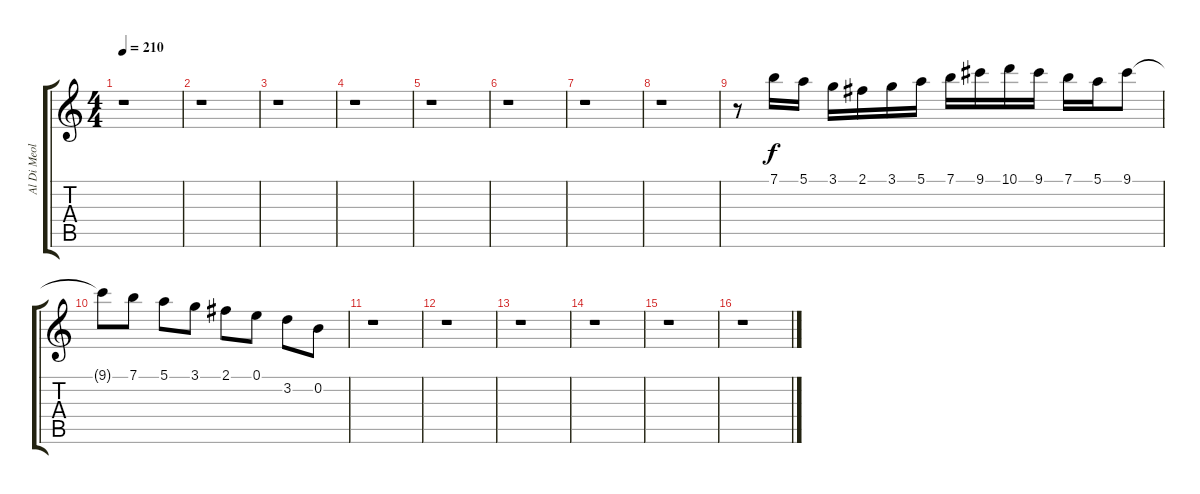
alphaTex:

\track ("Al Di Meola" "Al Di Meol") {instrument acousticguitarnylon}
\staff {score tabs}
\tuning (E4 B3 G3 D3 A2 E2) {hide}
\ts (4 4)
\tempo 210
\clef g2
\ks c
r.1{dy f} |
r.1 |
r.1 |
r.1 |
r.1 |
r.1 |
r.1 |
r.1 |
r.8 7.1.16 5.1.16 3.1.16 2.1.16 3.1.16 5.1.16 7.1.16 9.1.16 10.1.16 9.1.16 7.1.16 5.1.16 9.1.8 |
9.1{t}.8 7.1.8 5.1.8 3.1.8 2.1.8 0.1.8 3.2.8 0.2.8 |
r.1 |
r.1 |
r.1 |
r.1 |
r.1 |
r.1
